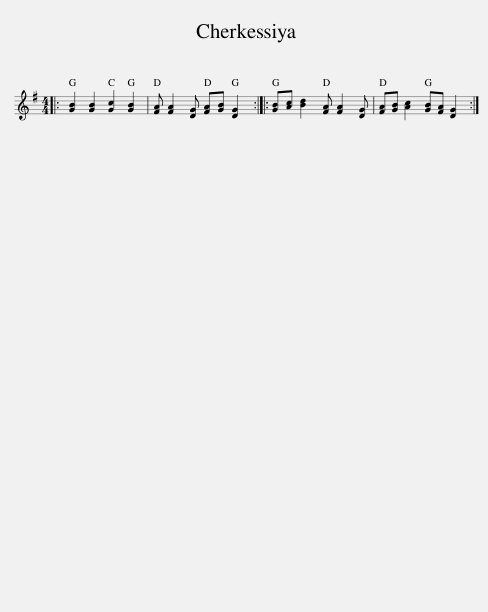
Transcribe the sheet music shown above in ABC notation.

X:1
L:1/8
M:4/4
I:linebreak $
K:G
V:1 treble
V:1
|: [GB]2 [GB]2 [Gc]2 [GB]2 | [FA] [FA]2 [DG] [FA][GB] [DG]2 :: [GB][Ac] [Bd]2 [FA] [FA]2 [DG] | [FA][GB] [Ac]2 [GB][FA] [DG]2 :| %4
